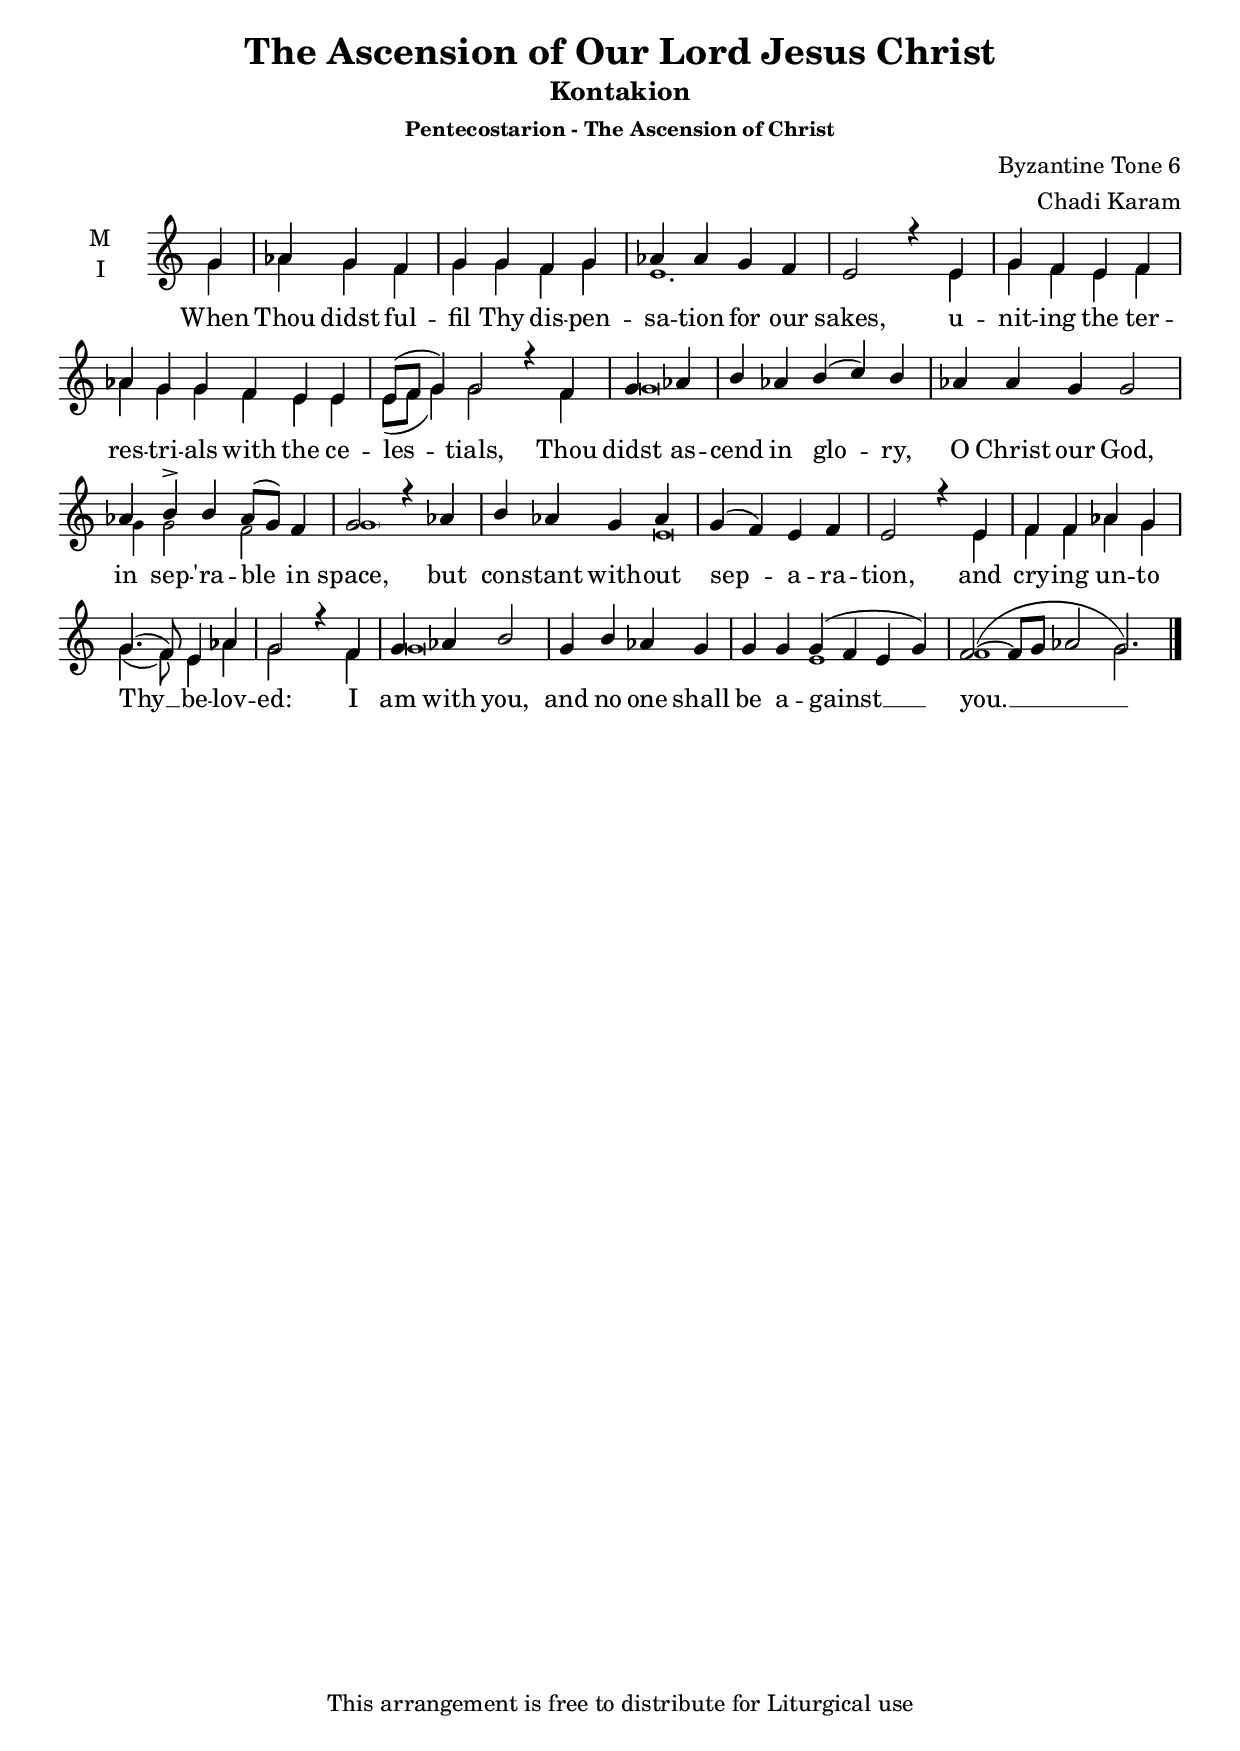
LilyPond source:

\version "2.18.2"

\header {
  title = "The Ascension of Our Lord Jesus Christ"
  subtitle = "Kontakion"
  subsubtitle = "Pentecostarion - The Ascension of Christ"
  composer = "Byzantine Tone 6"
  arranger = "Chadi Karam"
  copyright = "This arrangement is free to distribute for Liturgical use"
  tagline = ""
}
\version "2.18.2"

twobm=\set Timing.measureLength = #(ly:make-moment 2/4)
threebm=\set Timing.measureLength = #(ly:make-moment 3/4)
fourbm=\set Timing.measureLength = #(ly:make-moment 4/4)
fivebm=\set Timing.measureLength = #(ly:make-moment 5/4)
sixbm= \set Timing.measureLength = #(ly:make-moment 6/4)
eightbm= \set Timing.measureLength = #(ly:make-moment 8/4)

global = {
  \time 3/4 % Starts with
  \key c \major
}

lyricText = \lyricmode {
  When Thou didst ful -- fil Thy dis -- pen -- sa -- tion for our sakes,
  u -- nit -- ing the ter -- res -- tri -- als with the ce -- les -- tials,
  Thou didst as -- cend in glo -- ry, O Christ our God,
  in sep -- 'ra -- ble in space, but con -- stant with -- out sep -- a -- ra -- tion,
  and cry -- ing un -- to Thy __ be -- lov -- ed: I am with you,
  and no one shall be a -- gainst __ you. __
}

melody = \relative g' { \global % Leave these here for key to display
  \partial 4 g4 | aes g f |\fourbm g g f g | aes aes g f |e2 r4
  e4 | g f e f |\sixbm aes g g f e e | e8( f g4) g2 r4
  f4 |\twobm g aes |\fivebm b aes b( c) b | aes aes g g2 |
  \fivebm aes4 b\accent b aes8( g) f4 |\fourbm g2 r4 aes4 | b aes g aes | g( f) e f | e2 r4
  e4 | f f aes g | g4.( f8) e4 aes | g2 r4 f4 | g aes b2 |
  g4 b aes g |\sixbm g g g( f e g) |\eightbm f2(~ f8 g aes2 g2.) \bar"|."
}

ison = \relative g' { \global \tiny % Leave these here for key to
  \partial 4 g4 | aes g f |g g f g | e1. s4
  e4 | g f e f | aes g g f e e | e8( f g4) g2 s4
  f4 | g\breve s1 g4 g2 f2 \parenthesize g1 s2. e\breve
  e4 | f f aes g | g4.( f8) e4 aes | g2 s4 f4 | g\breve
  s2 e1 f1 s4 g2.

}

\score {
  \new ChoirStaff <<
    \new Staff \with {
      % Setting the accidentalStyle to modern-voice-cautionary results in
      % explicitly printing the cancellation of sharps/flats, even if
      % a bar-line passes.  It prints these cancellations in brackets.
      \accidentalStyle StaffGroup.modern-voice-cautionary
      midiInstrument = "choir aahs"
      instrumentName = \markup \center-column { M I }
    } <<
      \new Voice = "melody" { \voiceOne \melody }
      \new Voice = "ison" { \voiceTwo \ison }
    >>
    \new Lyrics \with {
      \override VerticalAxisGroup #'staff-affinity = #CENTER
    } \lyricsto "melody" \lyricText

  >>
  \layout {
    \context {
      \Staff
      \remove "Time_signature_engraver"
    }
    \context {
      \Score
      \omit BarNumber
    }
  }
  \midi { \tempo 4 = 150
          \context {
            \Voice
            \remove "Dynamic_performer"
    }
  }
}

